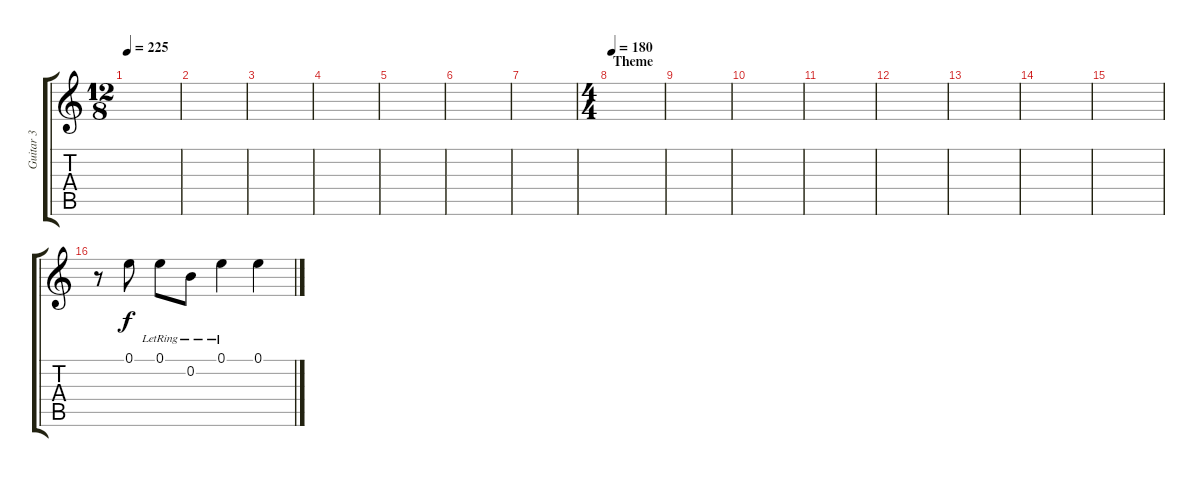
\track ("Guitar 3" "Guitar 3") {instrument acousticguitarsteel}
\staff {score tabs}
\tuning (E4 B3 G3 D3 A2 E2) {hide}
\ts (12 8)
\tempo 225
\clef g2
\ks c
|
|
|
|
|
|
|
\ts (4 4)
\section ("" "Theme")
\tempo 180
|
|
|
|
|
|
|
|
r.8 0.1.8 0.1{lr}.8 0.2{lr}.8 0.1{lr}.4 0.1.4
